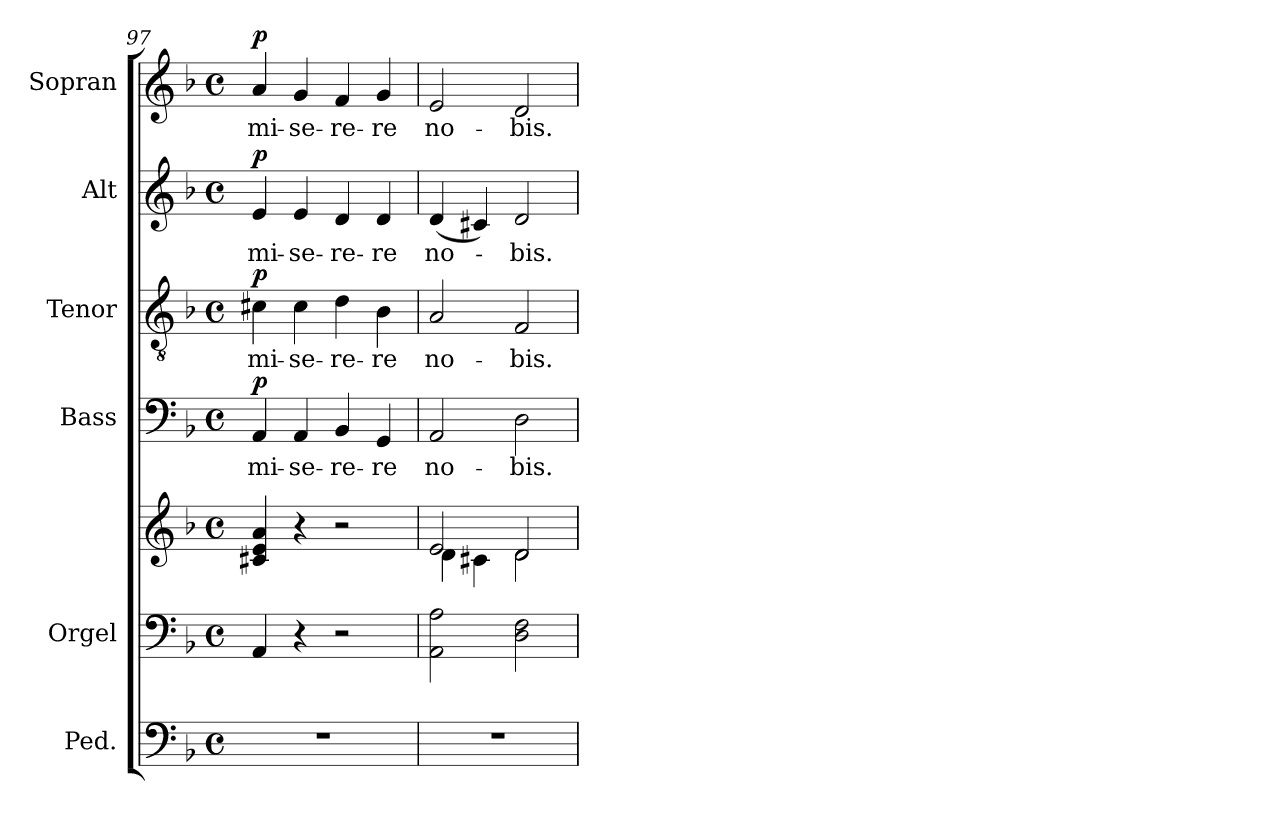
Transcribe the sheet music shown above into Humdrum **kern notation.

**kern	**kern	**kern	**kern	**text	**dynam	**kern	**text	**dynam	**kern	**text	**dynam	**kern	**text	**dynam
*part6	*part5	*part5	*part4	*part4	*part4	*part3	*part3	*part3	*part2	*part2	*part2	*part1	*part1	*part1
*staff7	*staff6	*staff5	*staff4	*staff4	*staff4	*staff3	*staff3	*staff3	*staff2	*staff2	*staff2	*staff1	*staff1	*staff1
*I"Ped.	*I"Orgel	*	*I"Bass	*	*	*I"Tenor	*	*	*I"Alt	*	*	*I"Sopran	*	*
*	*I'Org.	*	*I'B.	*	*	*I'T.	*	*	*I'A.	*	*	*I'S.	*	*
*clefF4	*clefF4	*clefG2	*clefF4	*	*	*clefGv2	*	*	*clefG2	*	*	*clefG2	*	*
*ITrd7c12	*	*	*	*	*	*	*	*	*	*	*	*	*	*
*k[b-]	*k[b-]	*k[b-]	*k[b-]	*	*	*k[b-]	*	*	*k[b-]	*	*	*k[b-]	*	*
*F:	*F:	*F:	*F:	*	*	*F:	*	*	*F:	*	*	*F:	*	*
*M4/4	*M4/4	*M4/4	*M4/4	*	*	*M4/4	*	*	*M4/4	*	*	*M4/4	*	*
*met(c)	*met(c)	*met(c)	*met(c)	*	*	*met(c)	*	*	*met(c)	*	*	*met(c)	*	*
=97	=97	=97	=97	=97	=97	=97	=97	=97	=97	=97	=97	=97	=97	=97
!	!	!	!	!LO:LY:b	!LO:DY:a	!	!LO:LY:b	!LO:DY:a	!	!LO:LY:b	!LO:DY:a	!	!LO:LY:b	!LO:DY:a
1r	4AA/	4c#X/ 4e/ 4a/	4AA/	mi-	p	4c#X\	mi-	p	4e/	mi-	p	4a/	mi-	p
!	!	!	!	!LO:LY:b	!	!	!LO:LY:b	!	!	!LO:LY:b	!	!	!LO:LY:b	!
.	4r	4r	4AA/	-se-	.	4c#\	-se-	.	4e/	-se-	.	4g/	-se-	.
!	!	!	!	!LO:LY:b	!	!	!LO:LY:b	!	!	!LO:LY:b	!	!	!LO:LY:b	!
.	2r	2r	4BB-/	-re-	.	4d\	-re-	.	4d/	-re-	.	4f/	-re-	.
!	!	!	!	!LO:LY:b	!	!	!LO:LY:b	!	!	!LO:LY:b	!	!	!LO:LY:b	!
.	.	.	4GG/	-re	.	4B-\	-re	.	4d/	-re	.	4g/	-re	.
!!LO:PB:g=z
=98	=98	=98	=98	=98	=98	=98	=98	=98	=98	=98	=98	=98	=98	=98
*	*	*^	*	*	*	*	*	*	*	*	*	*	*	*
!	!	!	!	!	!LO:LY:b	!	!	!LO:LY:b	!	!	!LO:LY:b	!	!	!LO:LY:b	!
1r	2AA\ 2A\	2e/	4d\	2AA/	no-	.	2A/	no-	.	(<4d/	no-	.	2e/	no-	.
.	.	.	4c#X\	.	.	.	.	.	.	4c#X/)	.	.	.	.	.
!	!	!	!	!	!LO:LY:b	!	!	!LO:LY:b	!	!	!LO:LY:b	!	!	!LO:LY:b	!
.	2D\ 2F\	2d/	2d\	2D\	-bis.	.	2F/	-bis.	.	2d/	-bis.	.	2d/	-bis.	.
*	*	*v	*v	*	*	*	*	*	*	*	*	*	*	*	*
=	=	=	=	=	=	=	=	=	=	=	=	=	=	=
*-	*-	*-	*-	*-	*-	*-	*-	*-	*-	*-	*-	*-	*-	*-
